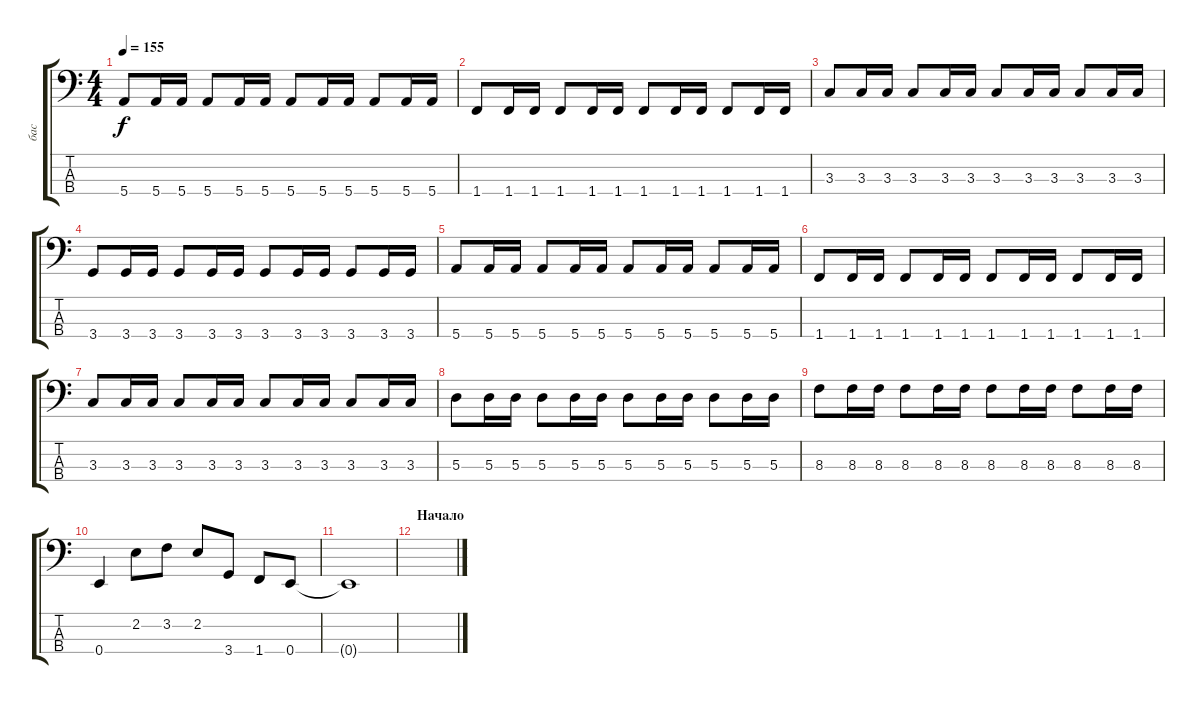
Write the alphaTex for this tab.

\track ("бас" "бас") {instrument electricbasspick}
\staff {score tabs}
\tuning (G2 D2 A1 E1) {hide}
\ts (4 4)
\tempo 155
\clef f4
\ks c
5.4.8{dy f} 5.4.16 5.4.16 5.4.8 5.4.16 5.4.16 5.4.8 5.4.16 5.4.16 5.4.8 5.4.16 5.4.16 |
1.4.8 1.4.16 1.4.16 1.4.8 1.4.16 1.4.16 1.4.8 1.4.16 1.4.16 1.4.8 1.4.16 1.4.16 |
3.3.8 3.3.16 3.3.16 3.3.8 3.3.16 3.3.16 3.3.8 3.3.16 3.3.16 3.3.8 3.3.16 3.3.16 |
3.4.8 3.4.16 3.4.16 3.4.8 3.4.16 3.4.16 3.4.8 3.4.16 3.4.16 3.4.8 3.4.16 3.4.16 |
5.4.8 5.4.16 5.4.16 5.4.8 5.4.16 5.4.16 5.4.8 5.4.16 5.4.16 5.4.8 5.4.16 5.4.16 |
1.4.8 1.4.16 1.4.16 1.4.8 1.4.16 1.4.16 1.4.8 1.4.16 1.4.16 1.4.8 1.4.16 1.4.16 |
3.3.8 3.3.16 3.3.16 3.3.8 3.3.16 3.3.16 3.3.8 3.3.16 3.3.16 3.3.8 3.3.16 3.3.16 |
5.3.8 5.3.16 5.3.16 5.3.8 5.3.16 5.3.16 5.3.8 5.3.16 5.3.16 5.3.8 5.3.16 5.3.16 |
8.3.8 8.3.16 8.3.16 8.3.8 8.3.16 8.3.16 8.3.8 8.3.16 8.3.16 8.3.8 8.3.16 8.3.16 |
0.4.4 2.2.8 3.2.8 2.2.8 3.4.8 1.4.8 0.4.8 |
0.4{t}.1 |
\section ("" "Начало")
